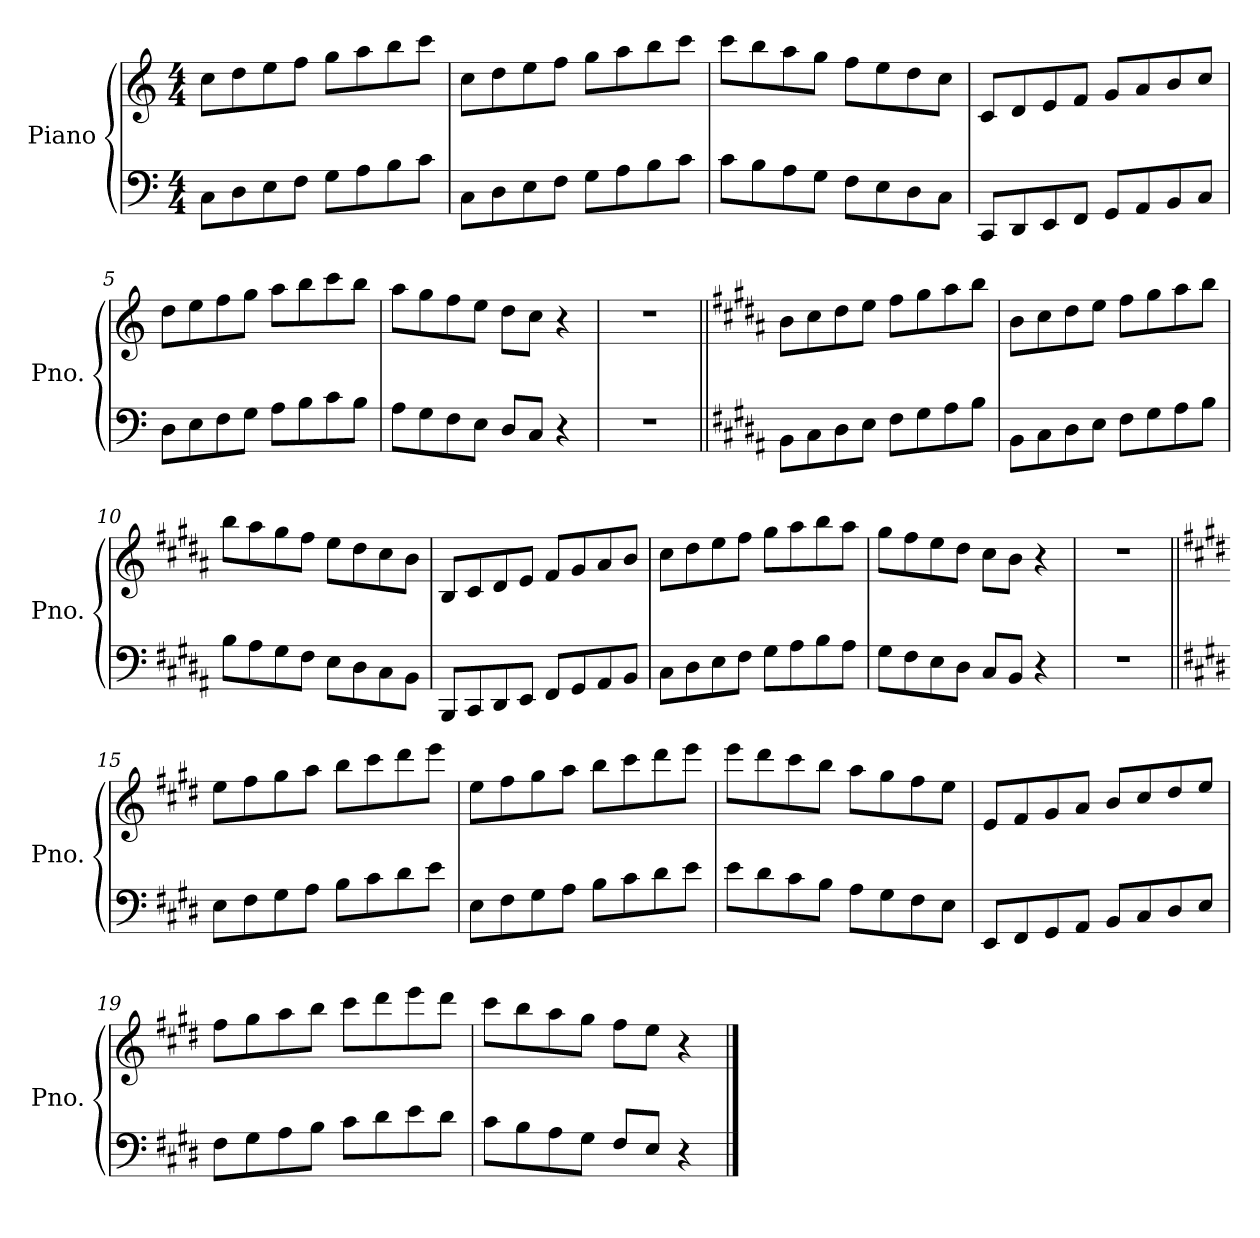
**kern	**kern
*part1	*part1
*staff2	*staff1
*I"Piano	*
*I'Pno.	*
*clefF4	*clefG2
*k[]	*k[]
*M4/4	*M4/4
=1	=1
8C\L	8cc\L
8D\	8dd\
8E\	8ee\
8F\J	8ff\J
8G\L	8gg\L
8A\	8aa\
8B\	8bb\
8c\J	8ccc\J
=2	=2
8C\L	8cc\L
8D\	8dd\
8E\	8ee\
8F\J	8ff\J
8G\L	8gg\L
8A\	8aa\
8B\	8bb\
8c\J	8ccc\J
=3	=3
8c\L	8ccc\L
8B\	8bb\
8A\	8aa\
8G\J	8gg\J
8F\L	8ff\L
8E\	8ee\
8D\	8dd\
8C\J	8cc\J
=4	=4
8CC/L	8c/L
8DD/	8d/
8EE/	8e/
8FF/J	8f/J
8GG/L	8g/L
8AA/	8a/
8BB/	8b/
8C/J	8cc/J
!!LO:LB:g=z
=5	=5
8D\L	8dd\L
8E\	8ee\
8F\	8ff\
8G\J	8gg\J
8A\L	8aa\L
8B\	8bb\
8c\	8ccc\
8B\J	8bb\J
=6	=6
8A\L	8aa\L
8G\	8gg\
8F\	8ff\
8E\J	8ee\J
8D/L	8dd\L
8C/J	8cc\J
4r	4r
=7	=7
1r	1r
!!LO:LB:g=z
=8||	=8||
*k[f#c#g#d#a#]	*k[f#c#g#d#a#]
8BB\L	8b\L
8C#\	8cc#\
8D#\	8dd#\
8E\J	8ee\J
8F#\L	8ff#\L
8G#\	8gg#\
8A#\	8aa#\
8B\J	8bb\J
=9	=9
8BB\L	8b\L
8C#\	8cc#\
8D#\	8dd#\
8E\J	8ee\J
8F#\L	8ff#\L
8G#\	8gg#\
8A#\	8aa#\
8B\J	8bb\J
=10	=10
8B\L	8bb\L
8A#\	8aa#\
8G#\	8gg#\
8F#\J	8ff#\J
8E\L	8ee\L
8D#\	8dd#\
8C#\	8cc#\
8BB\J	8b\J
=11	=11
8BBB/L	8B/L
8CC#/	8c#/
8DD#/	8d#/
8EE/J	8e/J
8FF#/L	8f#/L
8GG#/	8g#/
8AA#/	8a#/
8BB/J	8b/J
!!LO:LB:g=z
=12	=12
8C#\L	8cc#\L
8D#\	8dd#\
8E\	8ee\
8F#\J	8ff#\J
8G#\L	8gg#\L
8A#\	8aa#\
8B\	8bb\
8A#\J	8aa#\J
=13	=13
8G#\L	8gg#\L
8F#\	8ff#\
8E\	8ee\
8D#\J	8dd#\J
8C#/L	8cc#\L
8BB/J	8b\J
4r	4r
=14	=14
1r	1r
!!LO:PB:g=z
=15||	=15||
*k[f#c#g#d#]	*k[f#c#g#d#]
8E\L	8ee\L
8F#\	8ff#\
8G#\	8gg#\
8A\J	8aa\J
8B\L	8bb\L
8c#\	8ccc#\
8d#\	8ddd#\
8e\J	8eee\J
=16	=16
8E\L	8ee\L
8F#\	8ff#\
8G#\	8gg#\
8A\J	8aa\J
8B\L	8bb\L
8c#\	8ccc#\
8d#\	8ddd#\
8e\J	8eee\J
=17	=17
8e\L	8eee\L
8d#\	8ddd#\
8c#\	8ccc#\
8B\J	8bb\J
8A\L	8aa\L
8G#\	8gg#\
8F#\	8ff#\
8E\J	8ee\J
=18	=18
8EE/L	8e/L
8FF#/	8f#/
8GG#/	8g#/
8AA/J	8a/J
8BB/L	8b/L
8C#/	8cc#/
8D#/	8dd#/
8E/J	8ee/J
!!LO:LB:g=z
=19	=19
8F#\L	8ff#\L
8G#\	8gg#\
8A\	8aa\
8B\J	8bb\J
8c#\L	8ccc#\L
8d#\	8ddd#\
8e\	8eee\
8d#\J	8ddd#\J
=20	=20
8c#\L	8ccc#\L
8B\	8bb\
8A\	8aa\
8G#\J	8gg#\J
8F#/L	8ff#\L
8E/J	8ee\J
4r	4r
==	==
*-	*-
